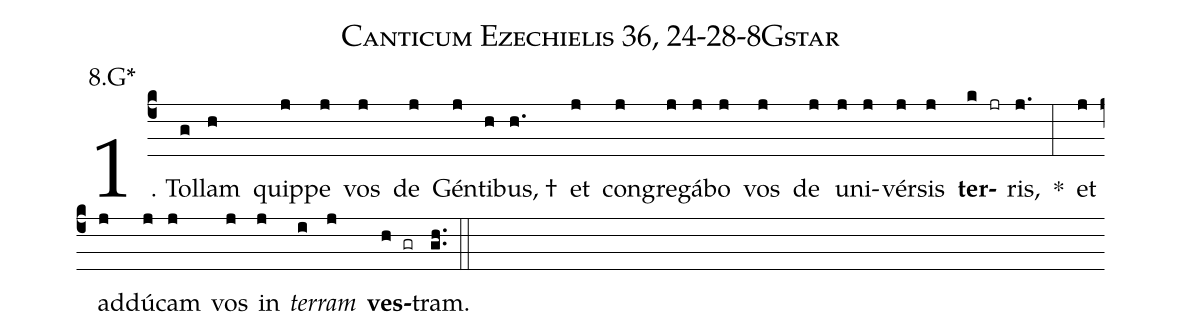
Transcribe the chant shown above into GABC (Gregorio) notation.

name: Canticum Ezechielis 36, 24-28-8Gstar;
annotation: 8.G*;
%%
(c4)1. Tol(g)lam(h) quip(j)pe(j) vos(j) de(j) Gén(j)ti(h)bus, †(h.) et(j) con(j)gre(j)gá(j)bo(j) vos(j) de(j) u(j)ni(j)vér(j)sis(j) <b>ter</b>(k jr)ris,(j.) *(:) et(j) ad(j)dú(j)cam(j) vos(j) in(j) <i>ter</i>(i)<i>ram</i>(j) <b>ves</b>(h gr)tram.(gh..) (::)
